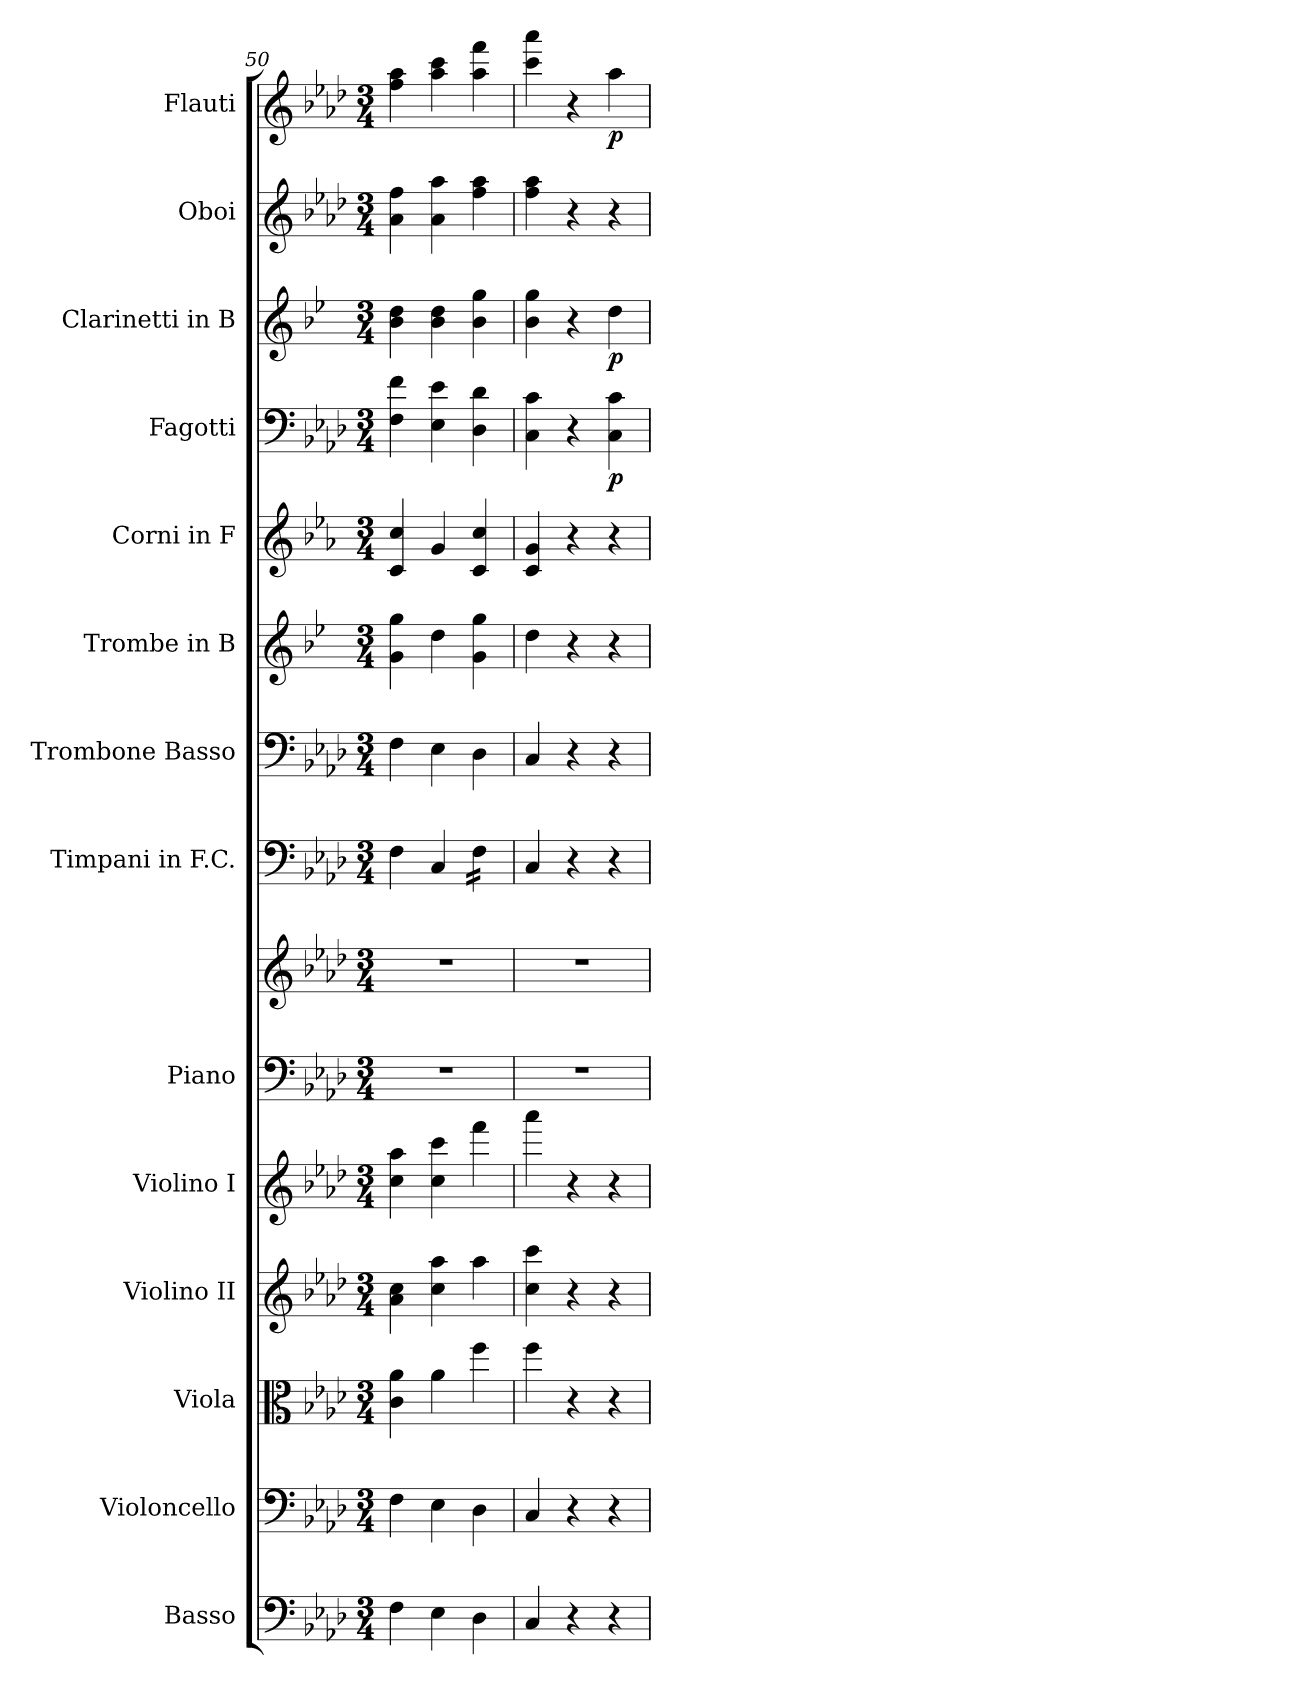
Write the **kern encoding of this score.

**kern	**kern	**kern	**kern	**kern	**kern	**kern	**kern	**kern	**kern	**kern	**kern	**dynam	**kern	**dynam	**kern	**kern	**dynam
*part14	*part13	*part12	*part11	*part10	*part9	*part9	*part8	*part7	*part6	*part5	*part4	*part4	*part3	*part3	*part2	*part1	*part1
*staff15	*staff14	*staff13	*staff12	*staff11	*staff10	*staff9	*staff8	*staff7	*staff6	*staff5	*staff4	*staff4	*staff3	*staff3	*staff2	*staff1	*staff1
*I"Basso	*I"Violoncello	*I"Viola	*I"Violino II	*I"Violino I	*I"Piano	*	*I"Timpani in F.C.	*I"Trombone Basso	*I"Trombe in B	*I"Corni in F	*I"Fagotti	*	*I"Clarinetti in B	*	*I"Oboi	*I"Flauti	*
*	*	*	*	*	*I'Pno.	*	*I'Timp.	*	*	*	*	*	*	*	*I'Ob.	*I'Fl.	*
*clefF4	*clefF4	*clefC3	*clefG2	*clefG2	*clefF4	*clefG2	*clefF4	*clefF4	*clefG2	*clefG2	*clefF4	*	*clefG2	*	*clefG2	*clefG2	*
*ITrd7c12	*	*	*	*	*	*	*	*	*ITrd1c2	*ITrd4c7	*	*	*ITrd1c2	*	*	*	*
*k[b-e-a-d-]	*k[b-e-a-d-]	*k[b-e-a-d-]	*k[b-e-a-d-]	*k[b-e-a-d-]	*k[b-e-a-d-]	*k[b-e-a-d-]	*k[b-e-a-d-]	*k[b-e-a-d-]	*k[b-e-a-d-]	*k[b-e-a-d-]	*k[b-e-a-d-]	*	*k[b-e-a-d-]	*	*k[b-e-a-d-]	*k[b-e-a-d-]	*
*M3/4	*M3/4	*M3/4	*M3/4	*M3/4	*M3/4	*M3/4	*M3/4	*M3/4	*M3/4	*M3/4	*M3/4	*	*M3/4	*	*M3/4	*M3/4	*
=50	=50	=50	=50	=50	=50	=50	=50	=50	=50	=50	=50	=50	=50	=50	=50	=50	=50
4FF\	4F\	4c\ 4a-\	4a-\ 4cc\	4cc\ 4aa-\	2.r	2.r	4F\	4F\	4f\ 4ff\	4F/ 4f/	4F\ 4f\	.	4a-\ 4cc\	.	4a-\ 4ff\	4ff\ 4aa-\	.
4EE-\	4E-\	4a-\	4cc\ 4aa-\	4cc\ 4ccc\	.	.	4C/	4E-\	4cc\	4c/	4E-\ 4e-\	.	4a-\ 4cc\	.	4a-\ 4aa-\	4aa-\ 4ccc\	.
*	*	*	*	*	*	*	*tremolo	*	*	*	*	*	*	*	*	*	*
4DD-\	4D-\	4ff\	4aa-\	4fff\	.	.	16F\LL	4D-\	4f\ 4ff\	4F/ 4f/	4D-\ 4d-\	.	4a-\ 4ff\	.	4ff\ 4aa-\	4aa-\ 4fff\	.
.	.	.	.	.	.	.	16F\	.	.	.	.	.	.	.	.	.	.
.	.	.	.	.	.	.	16F\	.	.	.	.	.	.	.	.	.	.
.	.	.	.	.	.	.	16F\JJ	.	.	.	.	.	.	.	.	.	.
*	*	*	*	*	*	*	*Xtremolo	*	*	*	*	*	*	*	*	*	*
=51	=51	=51	=51	=51	=51	=51	=51	=51	=51	=51	=51	=51	=51	=51	=51	=51	=51
4CC/	4C/	4ff\	4cc\ 4ccc\	4aaa-\	2.r	2.r	4C/	4C/	4cc\	4F/ 4c/	4C\ 4c\	.	4a-\ 4ff\	.	4ff\ 4aa-\	4ccc\ 4aaa-\	.
4r	4r	4r	4r	4r	.	.	4r	4r	4r	4r	4r	.	4r	.	4r	4r	.
!	!	!	!	!	!	!	!	!	!	!	!	!LO:DY:b	!	!LO:DY:b	!	!	!LO:DY:b
4r	4r	4r	4r	4r	.	.	4r	4r	4r	4r	4C\ 4c\	p	4cc\	p	4r	4aa-\	p
=	=	=	=	=	=	=	=	=	=	=	=	=	=	=	=	=	=
*-	*-	*-	*-	*-	*-	*-	*-	*-	*-	*-	*-	*-	*-	*-	*-	*-	*-
